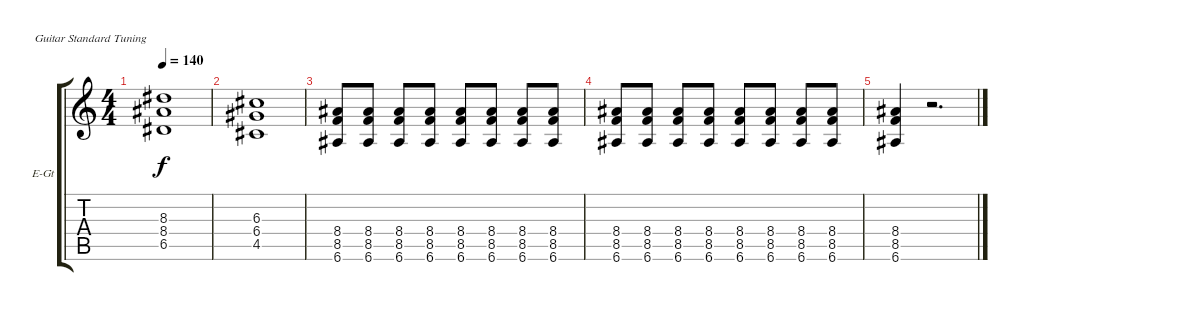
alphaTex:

\bracketExtendMode groupsimilarinstruments
\firstSystemTrackNameOrientation horizontal
\otherSystemsTrackNameOrientation horizontal
\track ("guitar " "E-Gt") {instrument overdrivenguitar}
\staff {score tabs}
\tuning (E4 B3 G3 D3 A2 E2)
\ts (4 4)
\tempo 140
\clef g2
\ks c
(8.3 8.4 6.5).1{dy f} |
(6.3 6.4 4.5).1 |
(8.4 8.5 6.6).8 (8.4 8.5 6.6).8 (8.4 8.5 6.6).8 (8.4 8.5 6.6).8 (8.4 8.5 6.6).8 (8.4 8.5 6.6).8 (8.4 8.5 6.6).8 (8.4 8.5 6.6).8 |
(8.4 8.5 6.6).8 (8.4 8.5 6.6).8 (8.4 8.5 6.6).8 (8.4 8.5 6.6).8 (8.4 8.5 6.6).8 (8.4 8.5 6.6).8 (8.4 8.5 6.6).8 (8.4 8.5 6.6).8 |
(8.4 8.5 6.6).4 r.2{d}
